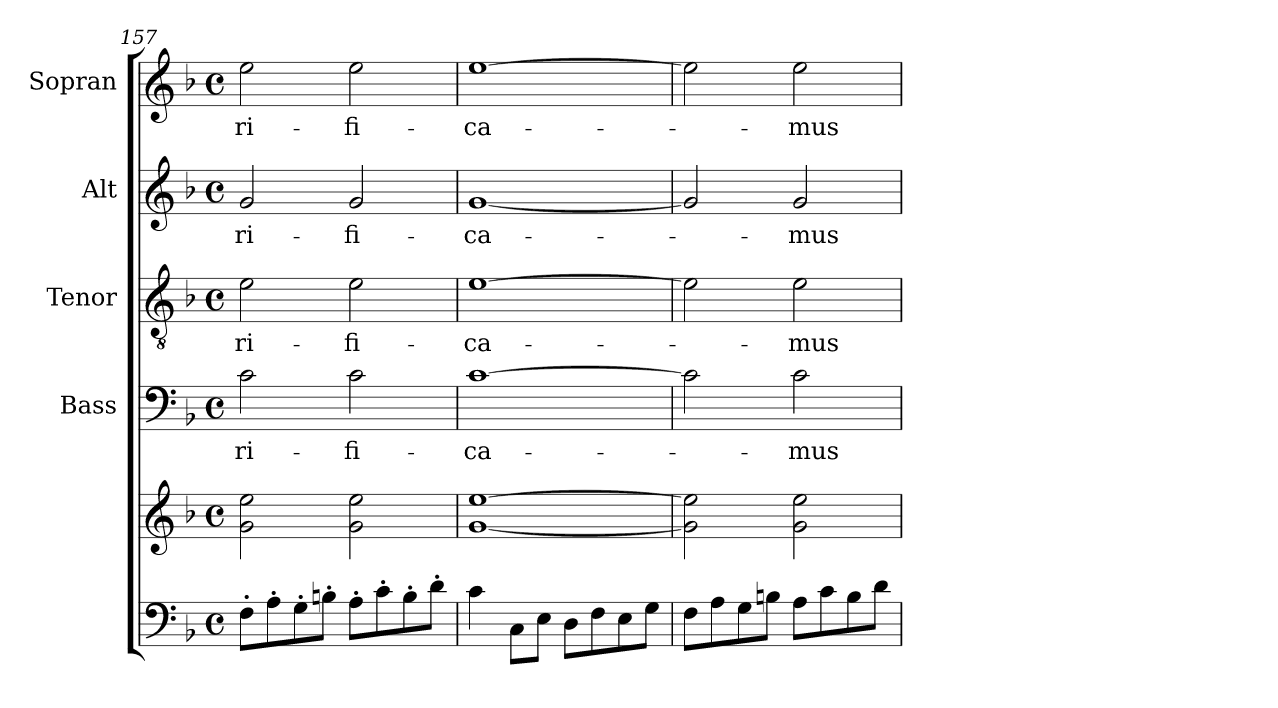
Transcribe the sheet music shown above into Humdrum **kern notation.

**kern	**kern	**kern	**text	**kern	**text	**kern	**text	**kern	**text
*part5	*part5	*part4	*part4	*part3	*part3	*part2	*part2	*part1	*part1
*staff6	*staff5	*staff4	*staff4	*staff3	*staff3	*staff2	*staff2	*staff1	*staff1
*	*	*I"Bass	*	*I"Tenor	*	*I"Alt	*	*I"Sopran	*
*	*	*I'B.	*	*I'T.	*	*I'A.	*	*I'S.	*
*clefF4	*clefG2	*clefF4	*	*clefGv2	*	*clefG2	*	*clefG2	*
*k[b-]	*k[b-]	*k[b-]	*	*k[b-]	*	*k[b-]	*	*k[b-]	*
*F:	*F:	*F:	*	*F:	*	*F:	*	*F:	*
*M4/4	*M4/4	*M4/4	*	*M4/4	*	*M4/4	*	*M4/4	*
*met(c)	*met(c)	*met(c)	*	*met(c)	*	*met(c)	*	*met(c)	*
=157	=157	=157	=157	=157	=157	=157	=157	=157	=157
!	!	!	!LO:LY:b	!	!LO:LY:b	!	!LO:LY:b	!	!LO:LY:b
8F'>\L	2g\ 2ee\	2c\	-ri-	2e\	-ri-	2g/	-ri-	2ee\	-ri-
8A'>\	.	.	.	.	.	.	.	.	.
8G'>\	.	.	.	.	.	.	.	.	.
8Bn'>\J	.	.	.	.	.	.	.	.	.
!	!	!	!LO:LY:b	!	!LO:LY:b	!	!LO:LY:b	!	!LO:LY:b
8A'>\L	2g\ 2ee\	2c\	-fi-	2e\	-fi-	2g/	-fi-	2ee\	-fi-
8c'>\	.	.	.	.	.	.	.	.	.
8B'>\	.	.	.	.	.	.	.	.	.
8d'>\J	.	.	.	.	.	.	.	.	.
!!LO:LB:g=z
=158	=158	=158	=158	=158	=158	=158	=158	=158	=158
!	!	!	!LO:LY:b	!	!LO:LY:b	!	!LO:LY:b	!	!LO:LY:b
4c\	[1g [1ee	[1c	-ca-	[1e	-ca-	[1g	-ca-	[1ee	-ca-
8C\L	.	.	.	.	.	.	.	.	.
8E\J	.	.	.	.	.	.	.	.	.
8D\L	.	.	.	.	.	.	.	.	.
8F\	.	.	.	.	.	.	.	.	.
8E\	.	.	.	.	.	.	.	.	.
8G\J	.	.	.	.	.	.	.	.	.
=159	=159	=159	=159	=159	=159	=159	=159	=159	=159
8F\L	2g\] 2ee\]	2c\]	.	2e\]	.	2g/]	.	2ee\]	.
8A\	.	.	.	.	.	.	.	.	.
8G\	.	.	.	.	.	.	.	.	.
8Bn\J	.	.	.	.	.	.	.	.	.
!	!	!	!LO:LY:b	!	!LO:LY:b	!	!LO:LY:b	!	!LO:LY:b
8A\L	2g\ 2ee\	2c\	-mus	2e\	-mus	2g/	-mus	2ee\	-mus
8c\	.	.	.	.	.	.	.	.	.
8B\	.	.	.	.	.	.	.	.	.
8d\J	.	.	.	.	.	.	.	.	.
=	=	=	=	=	=	=	=	=	=
*-	*-	*-	*-	*-	*-	*-	*-	*-	*-
